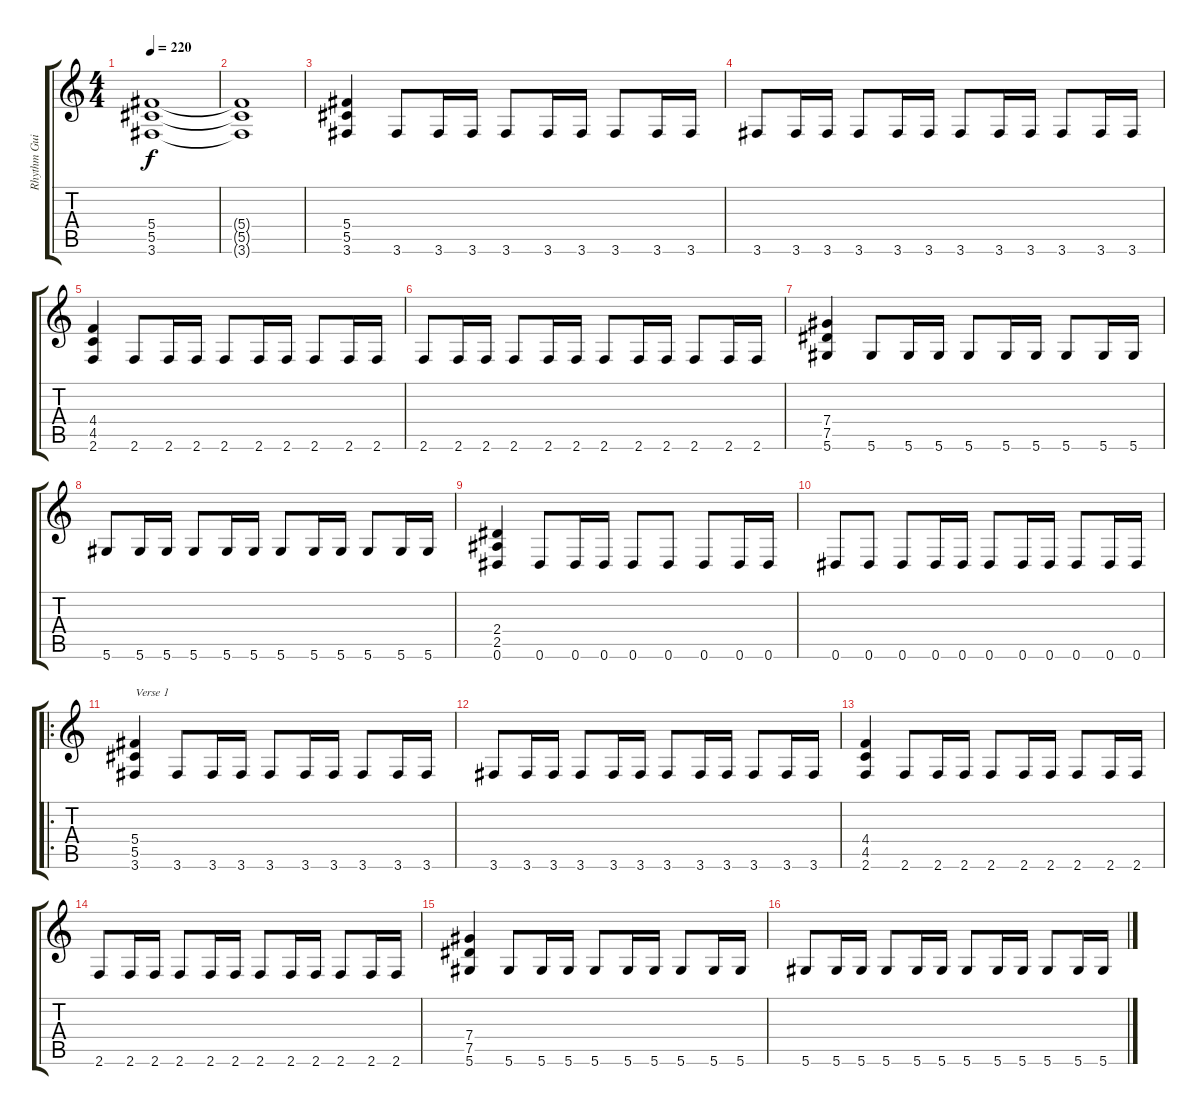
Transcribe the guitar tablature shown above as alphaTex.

\track ("Rhythm Guitar 1" "Rhythm Gui") {instrument distortionguitar}
\staff {score tabs}
\tuning (Eb4 Bb3 Gb3 Db3 Ab2 Eb2) {hide}
\ts (4 4)
\tempo 220
\clef g2
\ks c
(5.4 5.5 3.6).1{dy f} |
(5.4{t} 5.5{t} 3.6{t}).1 |
(5.4 5.5 3.6).4 3.6.8 3.6.16 3.6.16 3.6.8 3.6.16 3.6.16 3.6.8 3.6.16 3.6.16 |
3.6.8 3.6.16 3.6.16 3.6.8 3.6.16 3.6.16 3.6.8 3.6.16 3.6.16 3.6.8 3.6.16 3.6.16 |
(4.4 4.5 2.6).4 2.6.8 2.6.16 2.6.16 2.6.8 2.6.16 2.6.16 2.6.8 2.6.16 2.6.16 |
2.6.8 2.6.16 2.6.16 2.6.8 2.6.16 2.6.16 2.6.8 2.6.16 2.6.16 2.6.8 2.6.16 2.6.16 |
(7.4 7.5 5.6).4 5.6.8 5.6.16 5.6.16 5.6.8 5.6.16 5.6.16 5.6.8 5.6.16 5.6.16 |
5.6.8 5.6.16 5.6.16 5.6.8 5.6.16 5.6.16 5.6.8 5.6.16 5.6.16 5.6.8 5.6.16 5.6.16 |
(2.4 2.5 0.6).4 0.6.8 0.6.16 0.6.16 0.6.8 0.6.8 0.6.8 0.6.16 0.6.16 |
0.6.8 0.6.8 0.6.8 0.6.16 0.6.16 0.6.8 0.6.16 0.6.16 0.6.8 0.6.16 0.6.16 |
\ro
(5.4 5.5 3.6).4{txt "Verse 1"} 3.6.8 3.6.16 3.6.16 3.6.8 3.6.16 3.6.16 3.6.8 3.6.16 3.6.16 |
3.6.8 3.6.16 3.6.16 3.6.8 3.6.16 3.6.16 3.6.8 3.6.16 3.6.16 3.6.8 3.6.16 3.6.16 |
(4.4 4.5 2.6).4 2.6.8 2.6.16 2.6.16 2.6.8 2.6.16 2.6.16 2.6.8 2.6.16 2.6.16 |
2.6.8 2.6.16 2.6.16 2.6.8 2.6.16 2.6.16 2.6.8 2.6.16 2.6.16 2.6.8 2.6.16 2.6.16 |
(7.4 7.5 5.6).4 5.6.8 5.6.16 5.6.16 5.6.8 5.6.16 5.6.16 5.6.8 5.6.16 5.6.16 |
5.6.8 5.6.16 5.6.16 5.6.8 5.6.16 5.6.16 5.6.8 5.6.16 5.6.16 5.6.8 5.6.16 5.6.16
